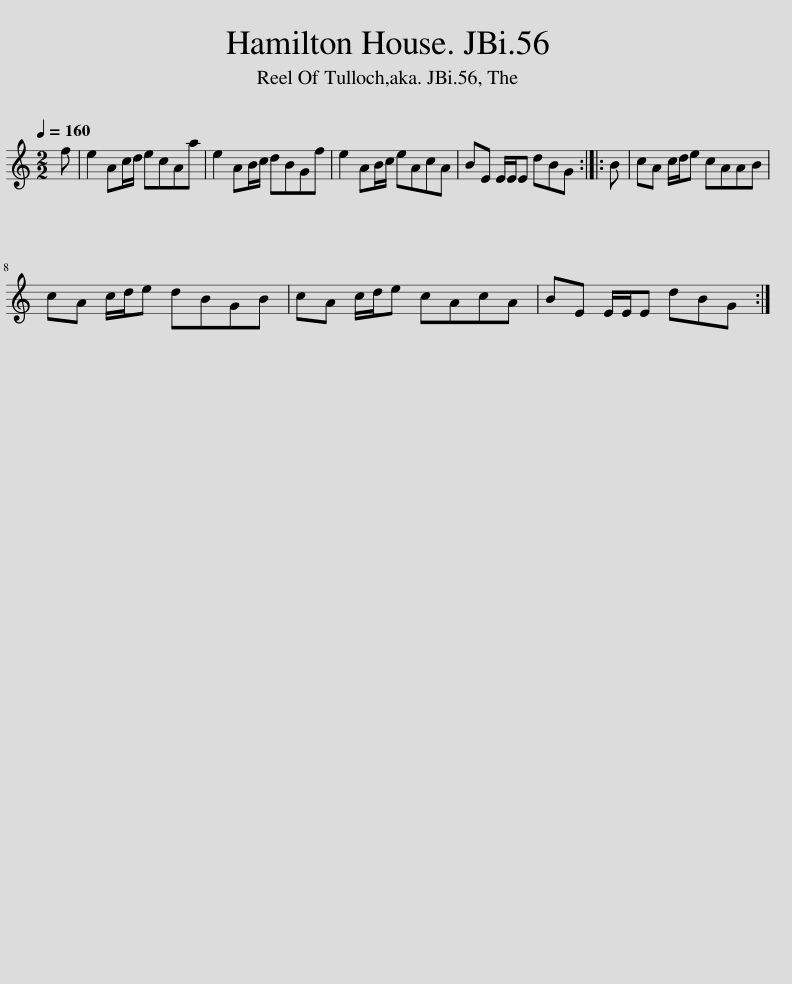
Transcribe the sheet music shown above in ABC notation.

X:1
L:1/8
Q:1/4=160
M:2/2
I:linebreak $
K:C
V:1 treble
V:1
 f | e2 Ac/d/ ecAa | e2 AB/c/ dBGf | e2 AB/c/ eAcA | BE E/E/E dBG :: %5
 B | cA c/d/e cAAB |$ cA c/d/e dBGB | cA c/d/e cAcA | BE E/E/E dBG :| %10
